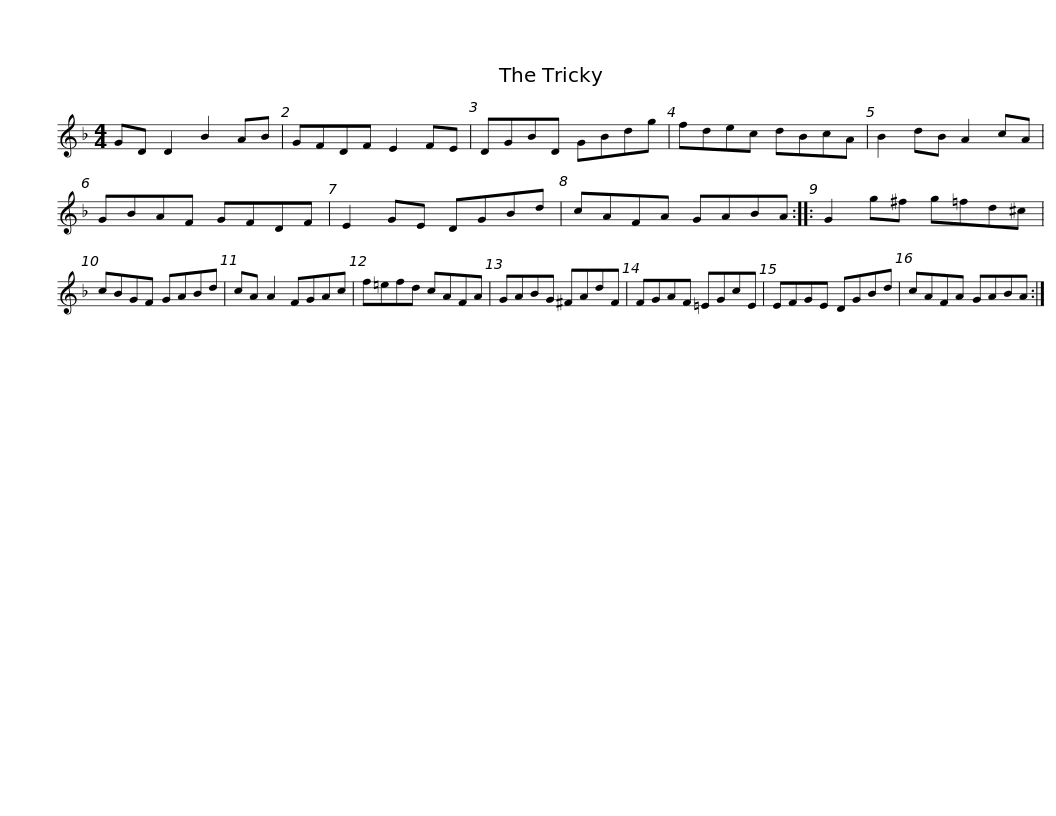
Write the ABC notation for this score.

X:1
L:1/8
M:4/4
I:linebreak $
K:F
V:1 treble
V:1
 GD D2 B2 AB | GFDF E2 FE | DGBD GBdg | fdec dBcA | B2 dB A2 cA | %5
 GBAF GFDF |$ E2 GE DGBd | cAFA GABA :: G2 g^f g=fd^c | cBGF GABd | %10
 cA A2 FGAc |$ f=efd cAFA | GABG ^FAdF | FGAF =EGcE | EFGE DGBd | %15
 cAFA GABA :| %16
